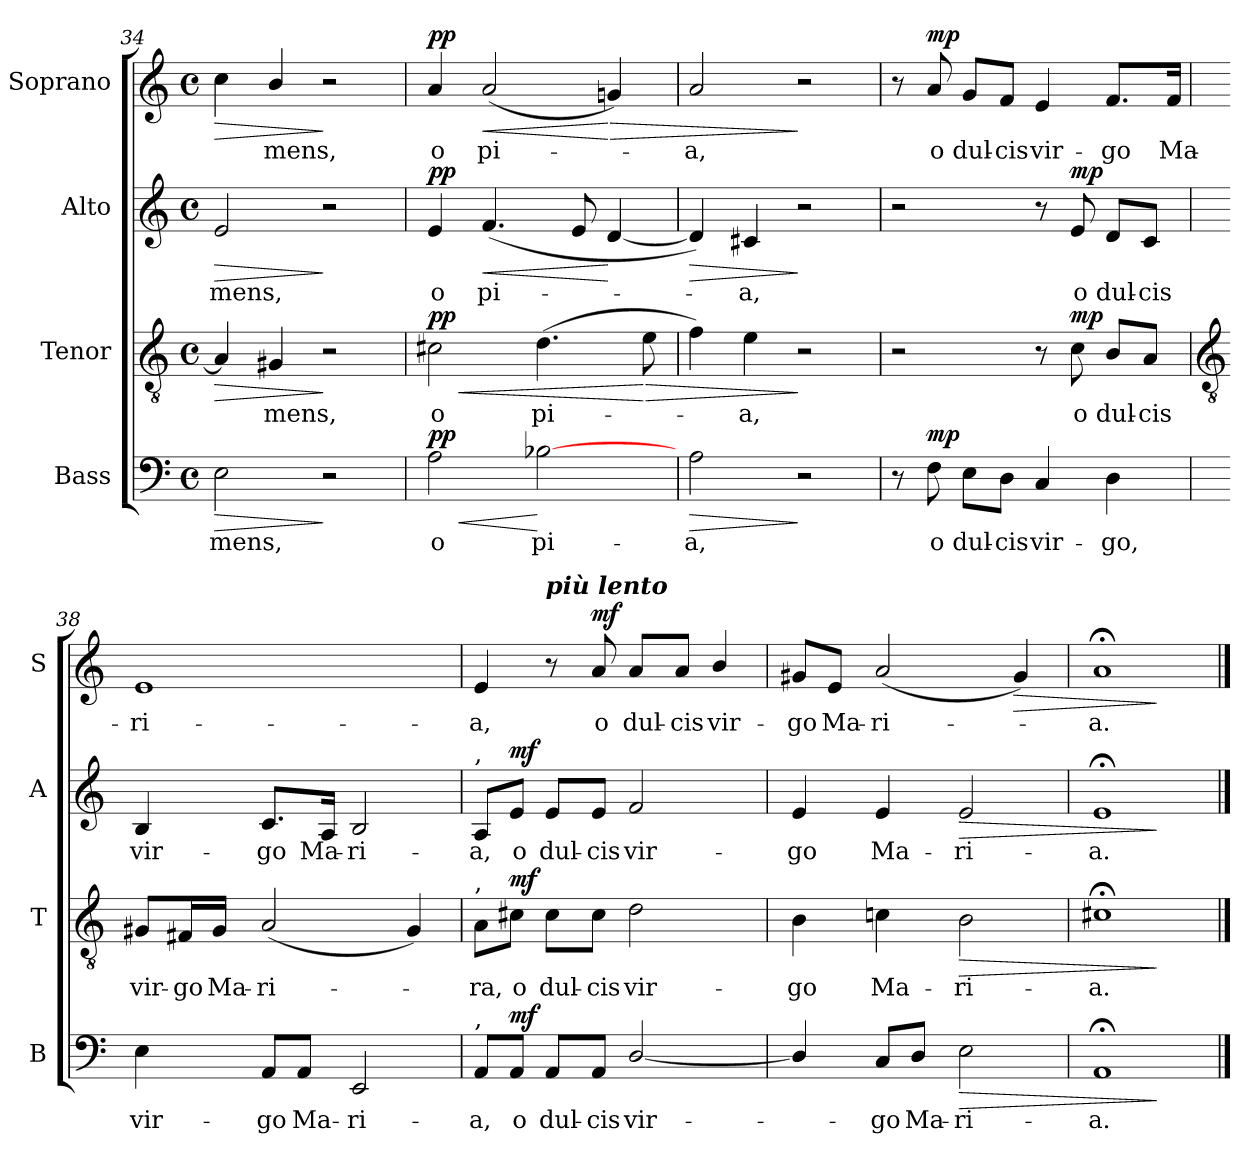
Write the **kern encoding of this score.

**kern	**text	**dynam	**kern	**text	**dynam	**kern	**text	**dynam	**kern	**text	**dynam
*part4	*part4	*part4	*part3	*part3	*part3	*part2	*part2	*part2	*part1	*part1	*part1
*staff4	*staff4	*staff4	*staff3	*staff3	*staff3	*staff2	*staff2	*staff2	*staff1	*staff1	*staff1
*I"Bass	*	*	*I"Tenor	*	*	*I"Alto	*	*	*I"Soprano	*	*
*I'B	*	*	*I'T	*	*	*I'A	*	*	*I'S	*	*
*clefF4	*	*	*clefGv2	*	*	*clefG2	*	*	*clefG2	*	*
*k[]	*	*	*k[]	*	*	*k[]	*	*	*k[]	*	*
*C:	*	*	*C:	*	*	*C:	*	*	*C:	*	*
*M4/4	*	*	*M4/4	*	*	*M4/4	*	*	*M4/4	*	*
*met(c)	*	*	*met(c)	*	*	*met(c)	*	*	*met(c)	*	*
=34	=34	=34	=34	=34	=34	=34	=34	=34	=34	=34	=34
!	!LO:LY:b	!LO:HP:b	!	!	!LO:HP:b	!	!LO:LY:b	!LO:HP:b	!	!	!LO:HP:b
2E	-mens,	>	4A]	.	>	2e	mens,	>	4cc	.	>
!	!	!	!	!LO:LY:b	!	!	!	!	!	!LO:LY:b	!
.	.	.	4G#X	mens,	.	.	.	.	4b/	mens,	.
2r	.	]	2r	.	]	2r	.	]	2r	.	]
=35	=35	=35	=35	=35	=35	=35	=35	=35	=35	=35	=35
!	!LO:LY:b	!LO:HP:b	!	!LO:LY:b	!LO:HP:b	!	!LO:LY:b	!	!	!LO:LY:b	!
!	!	!LO:DY:n=1:b	!	!	!LO:DY:n=1:b	!	!	!LO:DY:b	!	!	!LO:DY:b
2A	o	< pp	2c#X	o	< pp	4e	o	pp	4a	o	pp
!	!	!	!	!	!	!	!LO:LY:b	!LO:HP:b	!	!LO:LY:b	!LO:HP:b
.	.	.	.	.	.	(<4.f	pi-	<	(<2a	pi-	<
!	!LO:LY:b	!	!	!LO:LY:b	!	!	!	!	!	!	!
[2B-X	pi-	[	(>4.d	pi-	.	.	.	.	.	.	.
.	.	.	.	.	.	8e	.	.	.	.	.
!	!	!	!	!	!	!	!	!	!	!	!LO:HP:n=1:b
.	.	.	.	.	.	[4d	.	[	4gn)	.	[ >
!	!	!	!	!	!LO:HP:n=1:b	!	!	!	!	!	!
.	.	.	8e	.	[ >	.	.	.	.	.	.
=36	=36	=36	=36	=36	=36	=36	=36	=36	=36	=36	=36
!	!LO:LY:b	!LO:HP:b	!	!	!	!	!	!LO:HP:b	!	!LO:LY:b	!
2A	-a,	>	4f)	.	.	4d])	.	>	2a	a,	.
!	!	!	!	!LO:LY:b	!	!	!LO:LY:b	!	!	!	!
.	.	.	4e	a,	.	4c#X	a,	.	.	.	.
2r	.	]	2r	.	]	2r	.	]	2r	.	]
=37	=37	=37	=37	=37	=37	=37	=37	=37	=37	=37	=37
8r	.	.	2r	.	.	2r	.	.	8r	.	.
!	!LO:LY:b	!LO:DY:b	!	!	!	!	!	!	!	!LO:LY:b	!LO:DY:b
8F	o	mp	.	.	.	.	.	.	8a	o	mp
!	!LO:LY:b	!	!	!	!	!	!	!	!	!LO:LY:b	!
8E\L	dul-	.	.	.	.	.	.	.	8g/L	dul-	.
!	!LO:LY:b	!	!	!	!	!	!	!	!	!LO:LY:b	!
8D\J	-cis	.	.	.	.	.	.	.	8f/J	-cis	.
!	!LO:LY:b	!	!	!	!	!	!	!	!	!LO:LY:b	!
4C	vir-	.	8r	.	.	8r	.	.	4e	vir-	.
!	!	!	!	!LO:LY:b	!LO:DY:b	!	!LO:LY:b	!LO:DY:b	!	!	!
.	.	.	8c	o	mp	8e	o	mp	.	.	.
!	!LO:LY:b	!	!	!LO:LY:b	!	!	!LO:LY:b	!	!	!LO:LY:b	!
4D	-go,	.	8B/L	dul-	.	8d/L	dul-	.	8.f/L	-go	.
!	!	!	!	!LO:LY:b	!	!	!LO:LY:b	!	!	!	!
.	.	.	8A/J	-cis	.	8c/J	-cis	.	.	.	.
!	!	!	!	!	!	!	!	!	!	!LO:LY:b	!
.	.	.	.	.	.	.	.	.	16f/Jk	Ma-	.
!!LO:LB:g=z
=38	=38	=38	=38	=38	=38	=38	=38	=38	=38	=38	=38
*	*	*	*clefGv2	*	*	*	*	*	*	*	*
!	!LO:LY:b	!	!	!LO:LY:b	!	!	!LO:LY:b	!	!	!LO:LY:b	!
4E	vir-	.	8G#X/L	vir-	.	4B	vir-	.	1e	-ri-	.
!	!	!	!	!LO:LY:b	!	!	!	!	!	!	!
.	.	.	16F#X/L	-go	.	.	.	.	.	.	.
!	!	!	!	!LO:LY:b	!	!	!	!	!	!	!
.	.	.	16G#/JJ	Ma-	.	.	.	.	.	.	.
!	!LO:LY:b	!	!	!LO:LY:b	!	!	!LO:LY:b	!	!	!	!
8AA/L	-go	.	(<2A	-ri-	.	8.c/L	-go	.	.	.	.
!	!LO:LY:b	!	!	!	!	!	!	!	!	!	!
8AA/J	Ma-	.	.	.	.	.	.	.	.	.	.
!	!	!	!	!	!	!	!LO:LY:b	!	!	!	!
.	.	.	.	.	.	16A/Jk	Ma-	.	.	.	.
!	!LO:LY:b	!	!	!	!	!	!LO:LY:b	!	!	!	!
2EE	-ri-	.	.	.	.	2B	-ri-	.	.	.	.
.	.	.	4G#)	.	.	.	.	.	.	.	.
=39	=39	=39	=39	=39	=39	=39	=39	=39	=39	=39	=39
!	!	!	!	!	!	!LO:TX:a:t=,	!	!	!	!	!
!	!	!	!LO:TX:a:t=,	!	!	!	!	!	!	!	!
!LO:TX:a:t=,	!	!	!	!	!	!	!	!	!	!	!
!	!LO:LY:b	!	!	!LO:LY:b	!	!	!LO:LY:b	!	!	!LO:LY:b	!
8AA/L	-a,	.	8A\L	ra,	.	8A/L	-a,	.	4e	-a,	.
!	!LO:LY:b	!LO:DY:b	!	!LO:LY:b	!LO:DY:b	!	!LO:LY:b	!LO:DY:b	!	!	!
8AA/J	o	mf	8c#X\J	o	mf	8e/J	o	mf	.	.	.
!	!	!	!	!	!	!	!	!	!LO:TX:a:Bi:t=più lento	!	!
!	!LO:LY:b	!	!	!LO:LY:b	!	!	!LO:LY:b	!	!	!	!
8AA/L	dul-	.	8c#\L	dul-	.	8e/L	dul-	.	8r	.	.
!	!LO:LY:b	!	!	!LO:LY:b	!	!	!LO:LY:b	!	!	!LO:LY:b	!LO:DY:b
8AA/J	-cis	.	8c#\J	-cis	.	8e/J	-cis	.	8a	o	mf
!	!LO:LY:b	!	!	!LO:LY:b	!	!	!LO:LY:b	!	!	!LO:LY:b	!
[2D/	vir-	.	2d	vir-	.	2f	vir-	.	8a/L	dul-	.
!	!	!	!	!	!	!	!	!	!	!LO:LY:b	!
.	.	.	.	.	.	.	.	.	8a/J	-cis	.
!	!	!	!	!	!	!	!	!	!	!LO:LY:b	!
.	.	.	.	.	.	.	.	.	4b/	vir-	.
=40	=40	=40	=40	=40	=40	=40	=40	=40	=40	=40	=40
!	!	!	!	!LO:LY:b	!	!	!LO:LY:b	!	!	!LO:LY:b	!
4D/]	.	.	4B	-go	.	4e	-go	.	8g#X/L	-go	.
!	!	!	!	!	!	!	!	!	!	!LO:LY:b	!
.	.	.	.	.	.	.	.	.	8e/J	Ma-	.
!	!LO:LY:b	!	!	!LO:LY:b	!	!	!LO:LY:b	!	!	!LO:LY:b	!
8C/L	go	.	4cn	Ma-	.	4e	Ma-	.	(<2a	-ri-	.
!	!LO:LY:b	!	!	!	!	!	!	!	!	!	!
8D/J	Ma-	.	.	.	.	.	.	.	.	.	.
!	!LO:LY:b	!LO:HP:b	!	!LO:LY:b	!LO:HP:b	!	!LO:LY:b	!LO:HP:b	!	!	!
2E	-ri-	>	2B	-ri-	>	2e	-ri-	>	.	.	.
!	!	!	!	!	!	!	!	!	!	!	!LO:HP:b
.	.	.	.	.	.	.	.	.	4g#)	.	>
=41	=41	=41	=41	=41	=41	=41	=41	=41	=41	=41	=41
!	!LO:LY:b	!	!	!LO:LY:b	!	!	!LO:LY:b	!	!	!LO:LY:b	!
1AA;<	-a.	.	1c#X;<	-a.	.	1e;<	-a.	.	1a;<	a.	.
.	.	]	.	.	]	.	.	]	.	.	]
==	==	==	==	==	==	==	==	==	==	==	==
*-	*-	*-	*-	*-	*-	*-	*-	*-	*-	*-	*-
